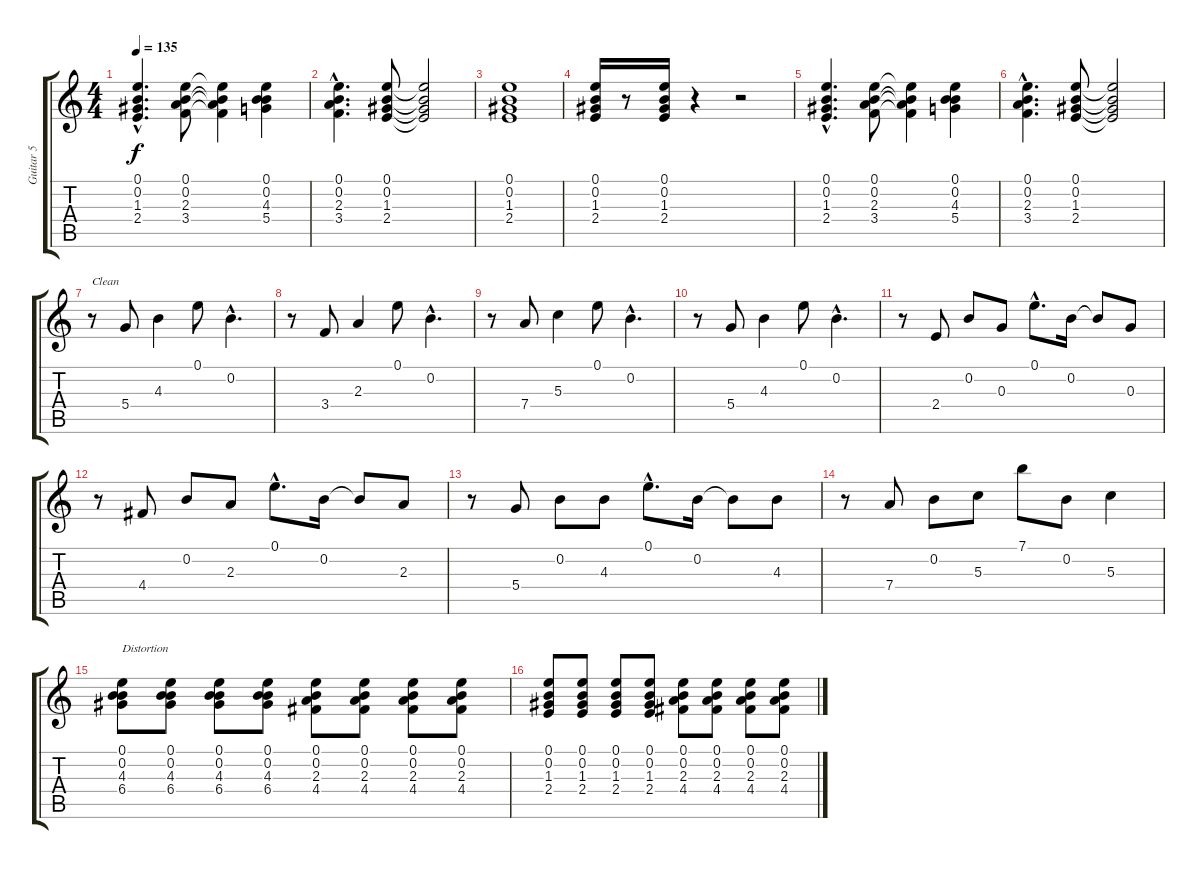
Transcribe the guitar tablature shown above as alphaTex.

\track ("Guitar 5" "Guitar 5") {instrument distortionguitar}
\staff {score tabs}
\tuning (E4 B3 G3 D3 A2 E2) {hide}
\ts (4 4)
\tempo 135
\clef g2
\ks c
(0.1{hac} 0.2{hac} 1.3{hac} 2.4{hac}).4{d dy f} (0.1 0.2 2.3 3.4).8 (0.1{t} 0.2{t} 2.3{t} 3.4{t}).4 (0.1 0.2 4.3 5.4).4 |
(0.1{hac} 0.2{hac} 2.3{hac} 3.4{hac}).4{d} (0.1 0.2 1.3 2.4).8 (0.1{t} 0.2{t} 1.3{t} 2.4{t}).2 |
(0.1 0.2 1.3 2.4).1 |
(0.1 0.2 1.3 2.4).16 r.8 (0.1 0.2 1.3 2.4).16 r.4 r.2 |
(0.1{hac} 0.2{hac} 1.3{hac} 2.4{hac}).4{d} (0.1 0.2 2.3 3.4).8 (0.1{t} 0.2{t} 2.3{t} 3.4{t}).4 (0.1 0.2 4.3 5.4).4 |
(0.1{hac} 0.2{hac} 2.3{hac} 3.4{hac}).4{d} (0.1 0.2 1.3 2.4).8 (0.1{t} 0.2{t} 1.3{t} 2.4{t}).2 |
r.8{txt "Clean" volume 12 instrument electricguitarclean} 5.4.8 4.3.4 0.1.8 0.2{hac}.4{d} |
r.8 3.4.8 2.3.4 0.1.8 0.2{hac}.4{d} |
r.8 7.4.8 5.3.4 0.1.8 0.2{hac}.4{d} |
r.8 5.4.8 4.3.4 0.1.8 0.2{hac}.4{d} |
r.8 2.4.8 0.2.8 0.3.8 0.1{hac}.8{d} 0.2.16 0.2{t}.8 0.3.8 |
r.8 4.4.8 0.2.8 2.3.8 0.1{hac}.8{d} 0.2.16 0.2{t}.8 2.3.8 |
r.8 5.4.8 0.2.8 4.3.8 0.1{hac}.8{d} 0.2.16 0.2{t}.8 4.3.8 |
r.8 7.4.8 0.2.8 5.3.8 7.1.8 0.2.8 5.3.4 |
(0.1 0.2 4.3 6.4).8{txt "Distortion" volume 9 instrument distortionguitar} (0.1 0.2 4.3 6.4).8 (0.1 0.2 4.3 6.4).8 (0.1 0.2 4.3 6.4).8 (0.1 0.2 2.3 4.4).8 (0.1 0.2 2.3 4.4).8 (0.1 0.2 2.3 4.4).8 (0.1 0.2 2.3 4.4).8 |
(0.1 0.2 1.3 2.4).8 (0.1 0.2 1.3 2.4).8 (0.1 0.2 1.3 2.4).8 (0.1 0.2 1.3 2.4).8 (0.1 0.2 2.3 4.4).8 (0.1 0.2 2.3 4.4).8 (0.1 0.2 2.3 4.4).8 (0.1 0.2 2.3 4.4).8
